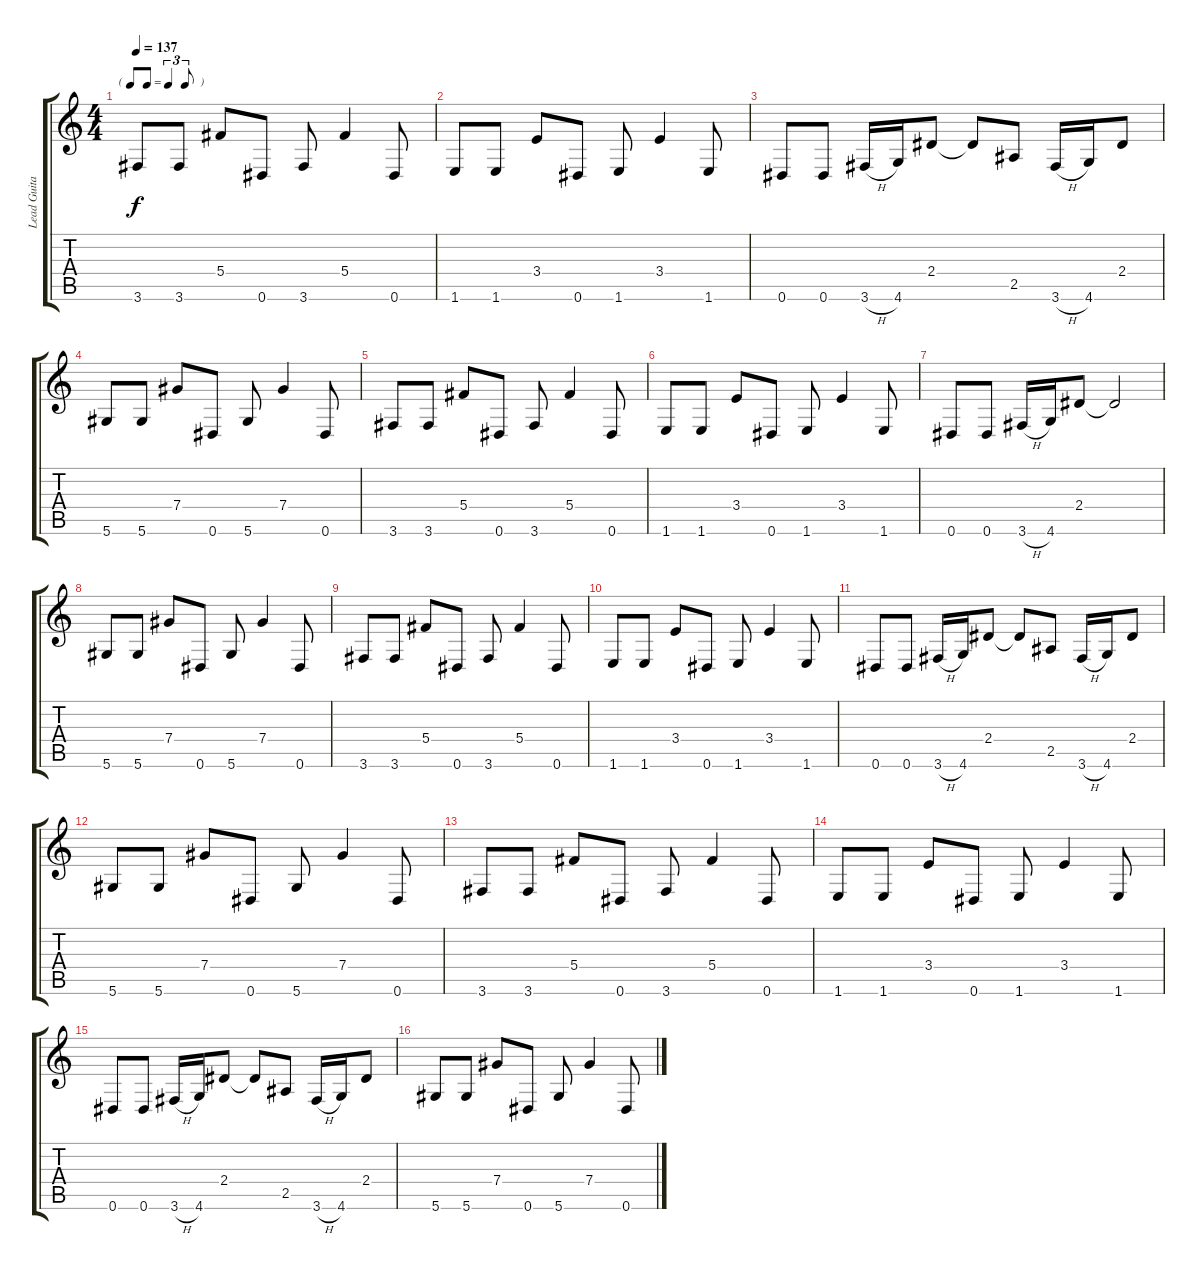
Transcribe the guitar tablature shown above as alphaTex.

\track ("Lead Guitar (Slash)" "Lead Guita") {instrument overdrivenguitar}
\staff {score tabs}
\tuning (Eb4 Bb3 Gb3 Db3 Ab2 Eb2) {hide}
\ts (4 4)
\tf triplet8th
\tempo 137
\clef g2
\ks c
3.6.8{dy f} 3.6.8 5.4.8 0.6.8 3.6.8 5.4.4 0.6.8 |
1.6.8 1.6.8 3.4.8 0.6.8 1.6.8 3.4.4 1.6.8 |
0.6.8 0.6.8 3.6{h}.16 4.6.16 2.4.8 2.4{t}.8 2.5.8 3.6{h}.16 4.6.16 2.4.8 |
5.6.8 5.6.8 7.4.8 0.6.8 5.6.8 7.4.4 0.6.8 |
3.6.8 3.6.8 5.4.8 0.6.8 3.6.8 5.4.4 0.6.8 |
1.6.8 1.6.8 3.4.8 0.6.8 1.6.8 3.4.4 1.6.8 |
0.6.8 0.6.8 3.6{h}.16 4.6.16 2.4.8 2.4{t}.2 |
5.6.8 5.6.8 7.4.8 0.6.8 5.6.8 7.4.4 0.6.8 |
3.6.8 3.6.8 5.4.8 0.6.8 3.6.8 5.4.4 0.6.8 |
1.6.8 1.6.8 3.4.8 0.6.8 1.6.8 3.4.4 1.6.8 |
0.6.8 0.6.8 3.6{h}.16 4.6.16 2.4.8 2.4{t}.8 2.5.8 3.6{h}.16 4.6.16 2.4.8 |
5.6.8 5.6.8 7.4.8 0.6.8 5.6.8 7.4.4 0.6.8 |
3.6.8 3.6.8 5.4.8 0.6.8 3.6.8 5.4.4 0.6.8 |
1.6.8 1.6.8 3.4.8 0.6.8 1.6.8 3.4.4 1.6.8 |
0.6.8 0.6.8 3.6{h}.16 4.6.16 2.4.8 2.4{t}.8 2.5.8 3.6{h}.16 4.6.16 2.4.8 |
5.6.8 5.6.8 7.4.8 0.6.8 5.6.8 7.4.4 0.6.8
